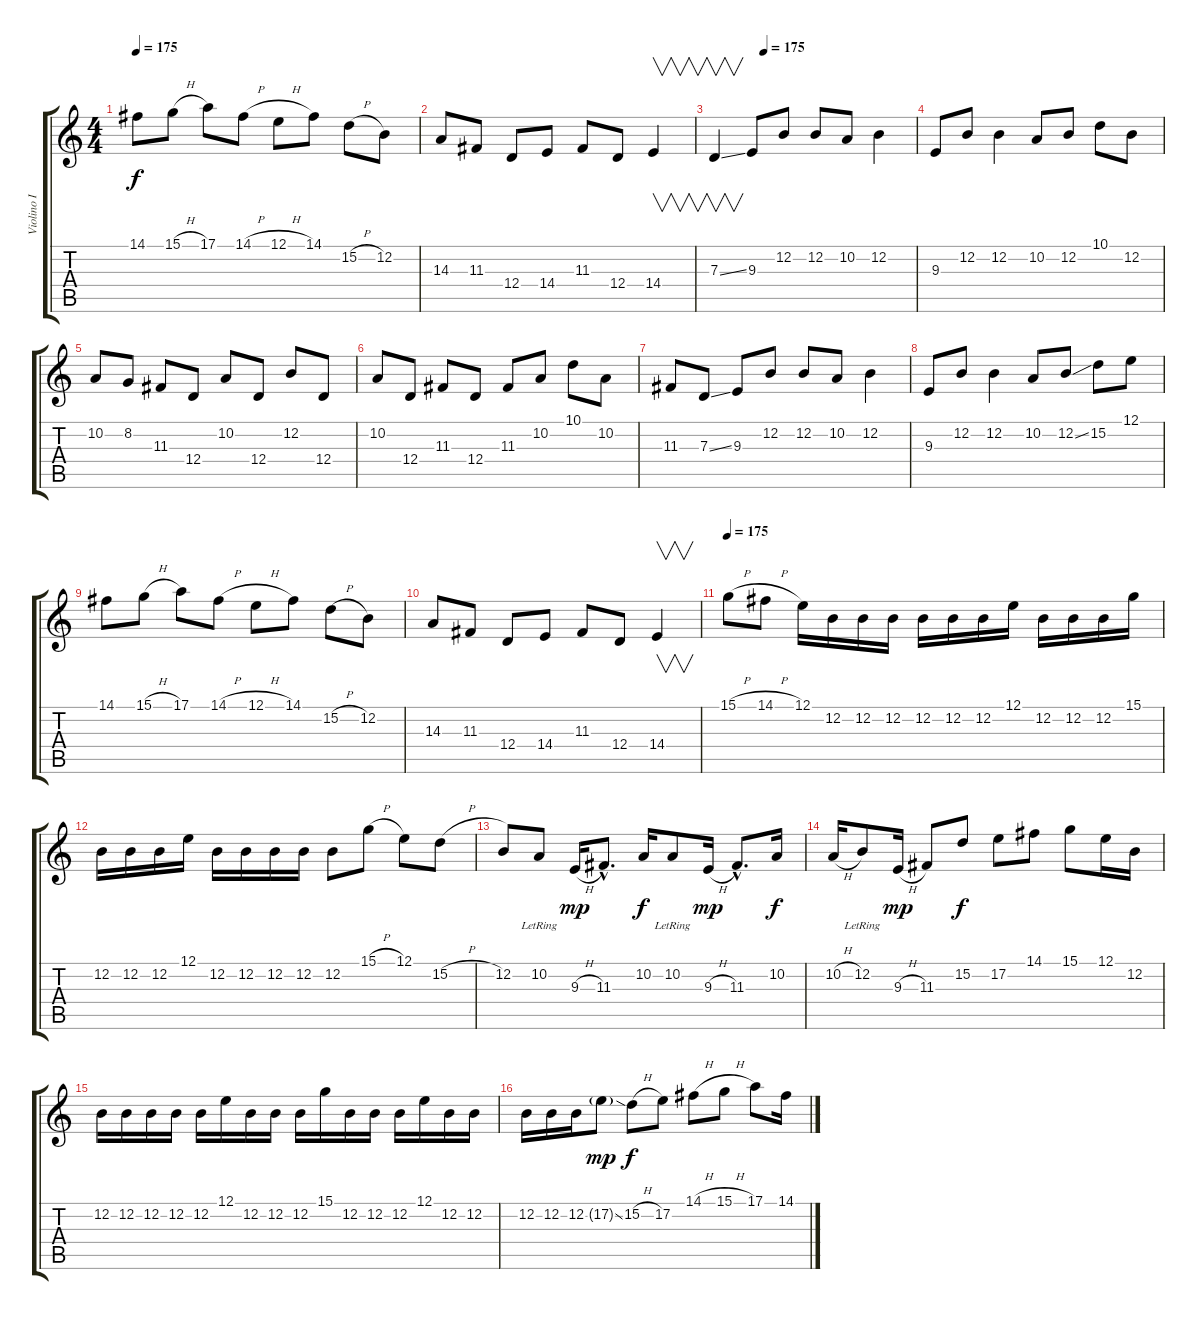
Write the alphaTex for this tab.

\track ("Violino I" "Violino I") {instrument violin}
\staff {score tabs}
\tuning (E4 B3 G3 D3 A2 E2) {hide}
\ts (4 4)
\tempo 175
\clef g2
\ks c
14.1.8{dy f} 15.1{h}.8 17.1.8 14.1{h}.8 12.1{h}.8 14.1.8 15.2{h}.8 12.2.8 |
14.3.8 11.3.8 12.4.8 14.4.8 11.3.8 12.4.8 14.4.4{v} |
\tempo (175 0.25)
7.3{ss}.4{v} 9.3.8 12.2.8 12.2.8 10.2.8 12.2.4 |
9.3.8 12.2.8 12.2.4 10.2.8 12.2.8 10.1.8 12.2.8 |
10.2.8 8.2.8 11.3.8 12.4.8 10.2.8 12.4.8 12.2.8 12.4.8 |
10.2.8 12.4.8 11.3.8 12.4.8 11.3.8 10.2.8 10.1.8 10.2.8 |
11.3.8 7.3{ss}.8 9.3.8 12.2.8 12.2.8 10.2.8 12.2.4 |
9.3.8 12.2.8 12.2.4 10.2.8 12.2{ss}.8 15.2.8 12.1.8 |
14.1.8 15.1{h}.8 17.1.8 14.1{h}.8 12.1{h}.8 14.1.8 15.2{h}.8 12.2.8 |
14.3.8 11.3.8 12.4.8 14.4.8 11.3.8 12.4.8 14.4.4{v} |
\tempo 175
15.1{h}.8 14.1{h}.8 12.1.16 12.2.16 12.2.16 12.2.16 12.2.16 12.2.16 12.2.16 12.1.16 12.2.16 12.2.16 12.2.16 15.1.16 |
12.2.16 12.2.16 12.2.16 12.1.16 12.2.16 12.2.16 12.2.16 12.2.16 12.2.8 15.1{h}.8 12.1.8 15.2{h}.8 |
12.2.8 10.2{lr}.8 9.3{h}.16{dy mp} 11.3{hac}.8{d} 10.2.16{dy f} 10.2{lr}.8 9.3{h}.16{dy mp} 11.3{hac}.8{d} 10.2.16{dy f} |
10.2{h}.16 12.2{lr}.8 9.3{h}.16{dy mp} 11.3.8 15.2.8{dy f} 17.2.8 14.1.8 15.1.8 12.1.16 12.2.16 |
12.2.16 12.2.16 12.2.16 12.2.16 12.2.16 12.1.16 12.2.16 12.2.16 12.2.16 15.1.16 12.2.16 12.2.16 12.2.16 12.1.16 12.2.16 12.2.16 |
12.2.16 12.2.16 12.2.16 17.2{ss g}.8{dy mp} 15.2{h}.8{dy f} 17.2.8 14.1{h}.8 15.1{h}.8 17.1.8 14.1{h}.16
